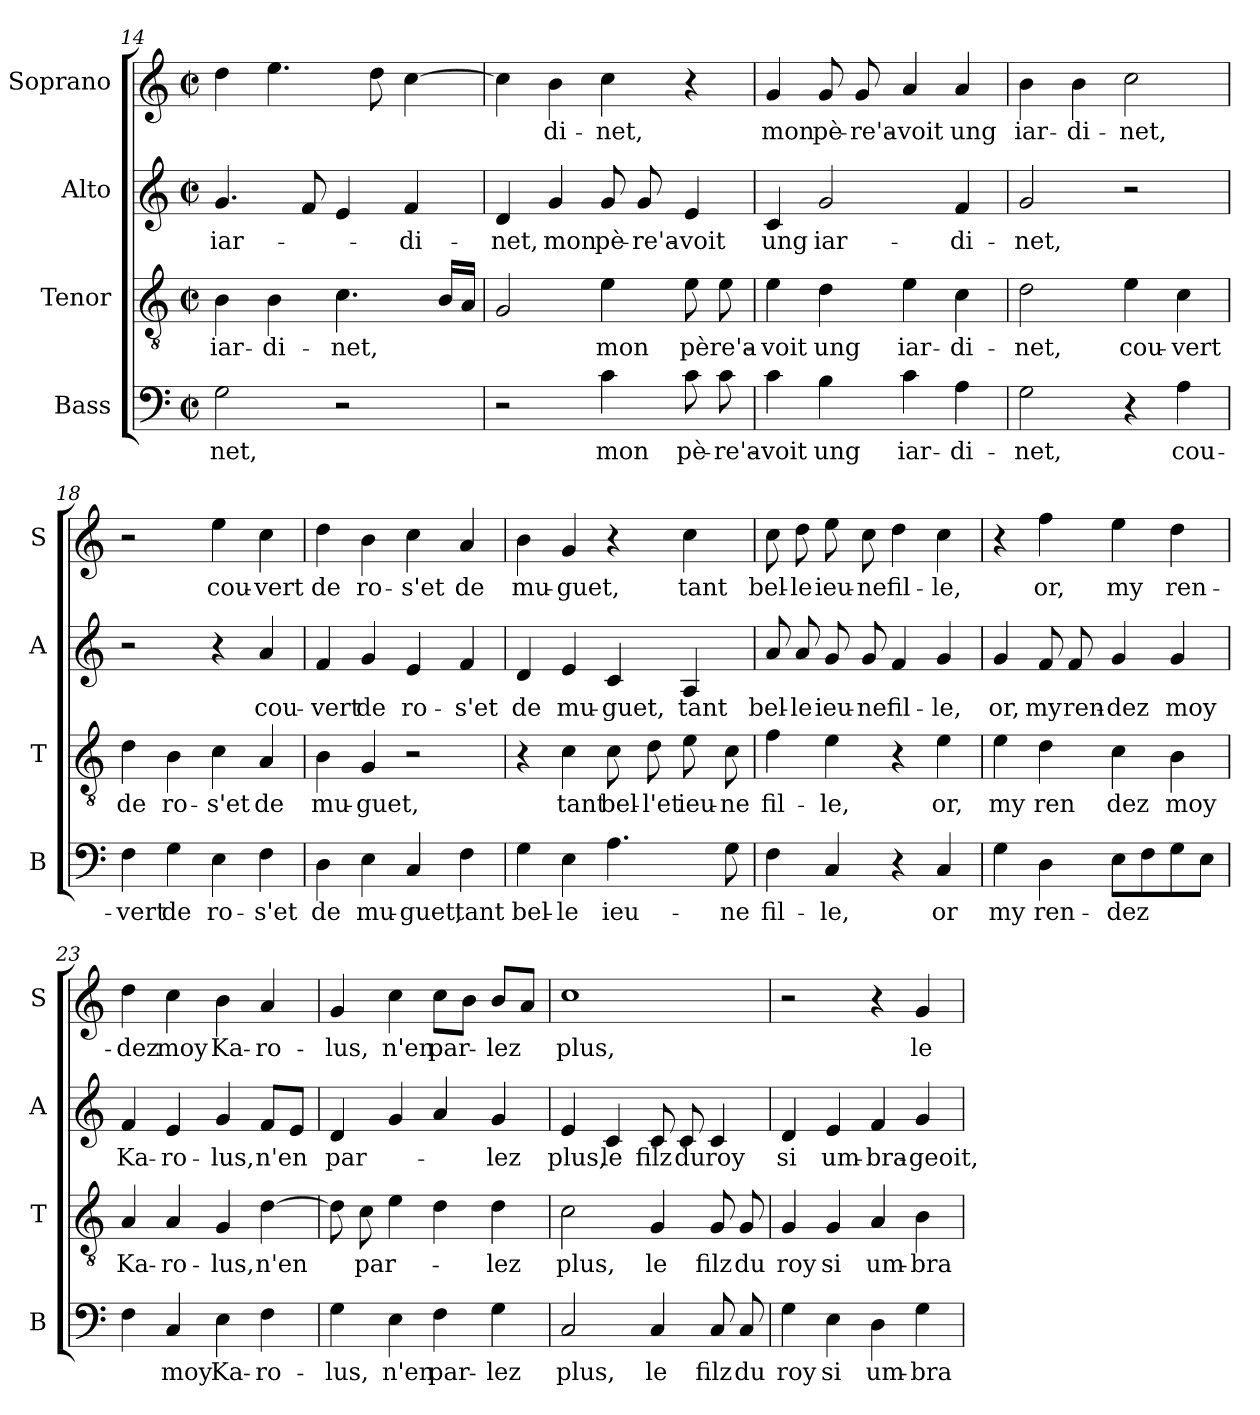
**kern	**text	**kern	**text	**kern	**text	**kern	**text
*part4	*part4	*part3	*part3	*part2	*part2	*part1	*part1
*staff4	*staff4	*staff3	*staff3	*staff2	*staff2	*staff1	*staff1
*I"Bass	*	*I"Tenor	*	*I"Alto	*	*I"Soprano	*
*I'B	*	*I'T	*	*I'A	*	*I'S	*
*clefF4	*	*clefGv2	*	*clefG2	*	*clefG2	*
*k[]	*	*k[]	*	*k[]	*	*k[]	*
*C:	*	*C:	*	*C:	*	*C:	*
*M2/2	*	*M2/2	*	*M2/2	*	*M2/2	*
*met(c|)	*	*met(c|)	*	*met(c|)	*	*met(c|)	*
=14	=14	=14	=14	=14	=14	=14	=14
!	!LO:LY:b	!	!LO:LY:b	!	!LO:LY:b	!	!
2G\	-net,	4B\	iar-	4.g/	iar-	4dd\	.
!	!	!	!LO:LY:b	!	!	!	!
.	.	4B\	-di-	.	.	4.ee\	.
.	.	.	.	8f/	.	.	.
!	!	!	!LO:LY:b	!	!	!	!
2r	.	4.c\	-net,	4e/	.	.	.
.	.	.	.	.	.	8dd\	.
!	!	!	!	!	!LO:LY:b	!	!
.	.	.	.	4f/	-di-	[4cc\	.
.	.	16B/LL	.	.	.	.	.
.	.	16A/JJ	.	.	.	.	.
=15	=15	=15	=15	=15	=15	=15	=15
!	!	!	!	!	!LO:LY:b	!	!
2r	.	2G/	.	4d/	-net,	4cc\]	.
!	!	!	!	!	!LO:LY:b	!	!LO:LY:b
.	.	.	.	4g/	mon	4b\	-di-
!	!LO:LY:b	!	!LO:LY:b	!	!LO:LY:b	!	!LO:LY:b
4c\	mon	4e\	mon	8g/	pè-	4cc\	-net,
!	!	!	!	!	!LO:LY:b	!	!
.	.	.	.	8g/	-re'a-	.	.
!	!LO:LY:b	!	!LO:LY:b	!	!LO:LY:b	!	!
8c\	pè-	8e\	père'a-	4e/	-voit	4r	.
!	!LO:LY:b	!	!	!	!	!	!
8c\	-re'a-	8e\	.	.	.	.	.
!!LO:LB:g=z
=16	=16	=16	=16	=16	=16	=16	=16
!	!LO:LY:b	!	!LO:LY:b	!	!LO:LY:b	!	!LO:LY:b
4c\	-voit	4e\	-voit	4c/	ung	4g/	mon
!	!LO:LY:b	!	!LO:LY:b	!	!LO:LY:b	!	!LO:LY:b
4B\	ung	4d\	ung	2g/	iar-	8g/	pè-
!	!	!	!	!	!	!	!LO:LY:b
.	.	.	.	.	.	8g/	-re'a-
!	!LO:LY:b	!	!LO:LY:b	!	!	!	!LO:LY:b
4c\	iar-	4e\	iar-	.	.	4a/	-voit
!	!LO:LY:b	!	!LO:LY:b	!	!LO:LY:b	!	!LO:LY:b
4A\	-di-	4c\	-di-	4f/	-di-	4a/	ung
=17	=17	=17	=17	=17	=17	=17	=17
!	!LO:LY:b	!	!LO:LY:b	!	!LO:LY:b	!	!LO:LY:b
2G\	-net,	2d\	-net,	2g/	-net,	4b\	iar-
!	!	!	!	!	!	!	!LO:LY:b
.	.	.	.	.	.	4b\	-di-
!	!	!	!LO:LY:b	!	!	!	!LO:LY:b
4r	.	4e\	cou-	2r	.	2cc\	-net,
!	!LO:LY:b	!	!LO:LY:b	!	!	!	!
4A\	cou-	4c\	-vert	.	.	.	.
=18	=18	=18	=18	=18	=18	=18	=18
!	!LO:LY:b	!	!LO:LY:b	!	!	!	!
4F\	-vert	4d\	de	2r	.	2r	.
!	!LO:LY:b	!	!LO:LY:b	!	!	!	!
4G\	de	4B\	ro-	.	.	.	.
!	!LO:LY:b	!	!LO:LY:b	!	!	!	!LO:LY:b
4E\	ro-	4c\	-s'et	4r	.	4ee\	cou-
!	!LO:LY:b	!	!LO:LY:b	!	!LO:LY:b	!	!LO:LY:b
4F\	-s'et	4A/	de	4a/	cou-	4cc\	-vert
=19	=19	=19	=19	=19	=19	=19	=19
!	!LO:LY:b	!	!LO:LY:b	!	!LO:LY:b	!	!LO:LY:b
4D\	de	4B\	mu-	4f/	-vert	4dd\	de
!	!LO:LY:b	!	!LO:LY:b	!	!LO:LY:b	!	!LO:LY:b
4E\	mu-	4G/	-guet,	4g/	de	4b\	ro-
!	!LO:LY:b	!	!	!	!LO:LY:b	!	!LO:LY:b
4C/	-guet,	2r	.	4e/	ro-	4cc\	-s'et
!	!LO:LY:b	!	!	!	!LO:LY:b	!	!LO:LY:b
4F\	tant	.	.	4f/	-s'et	4a/	de
=20	=20	=20	=20	=20	=20	=20	=20
!	!LO:LY:b	!	!	!	!LO:LY:b	!	!LO:LY:b
4G\	bel-	4r	.	4d/	de	4b\	mu-
!	!LO:LY:b	!	!LO:LY:b	!	!LO:LY:b	!	!LO:LY:b
4E\	-le	4c\	tant	4e/	mu-	4g/	-guet,
!	!LO:LY:b	!	!LO:LY:b	!	!LO:LY:b	!	!
4.A\	ieu-	8c\	bel-	4c/	-guet,	4r	.
!	!	!	!LO:LY:b	!	!	!	!
.	.	8d\	-l'et	.	.	.	.
!	!	!	!LO:LY:b	!	!LO:LY:b	!	!LO:LY:b
.	.	8e\	ieu-	4A/	tant	4cc\	tant
!	!LO:LY:b	!	!LO:LY:b	!	!	!	!
8G\	-ne	8c\	-ne	.	.	.	.
!!LO:LB:g=z
=21	=21	=21	=21	=21	=21	=21	=21
!	!LO:LY:b	!	!LO:LY:b	!	!LO:LY:b	!	!LO:LY:b
4F\	fil-	4f\	fil-	8a/	bel-	8cc\	bel-
!	!	!	!	!	!LO:LY:b	!	!LO:LY:b
.	.	.	.	8a/	-le	8dd\	-le
!	!LO:LY:b	!	!LO:LY:b	!	!LO:LY:b	!	!LO:LY:b
4C/	-le,	4e\	-le,	8g/	ieu-	8ee\	ieu-
!	!	!	!	!	!LO:LY:b	!	!LO:LY:b
.	.	.	.	8g/	-ne	8cc\	-ne
!	!	!	!	!	!LO:LY:b	!	!LO:LY:b
4r	.	4r	.	4f/	fil-	4dd\	fil-
!	!LO:LY:b	!	!LO:LY:b	!	!LO:LY:b	!	!LO:LY:b
4C/	or	4e\	or,	4g/	-le,	4cc\	-le,
=22	=22	=22	=22	=22	=22	=22	=22
!	!LO:LY:b	!	!LO:LY:b	!	!LO:LY:b	!	!
4G\	my	4e\	my	4g/	or,	4r	.
!	!LO:LY:b	!	!LO:LY:b	!	!LO:LY:b	!	!LO:LY:b
4D\	ren-	4d\	ren	8f/	my	4ff\	or,
!	!	!	!	!	!LO:LY:b	!	!
.	.	.	.	8f/	ren-	.	.
!	!LO:LY:b	!	!LO:LY:b	!	!LO:LY:b	!	!LO:LY:b
8E\L	-dez	4c\	dez	4g/	-dez	4ee\	my
8F\	.	.	.	.	.	.	.
!	!	!	!LO:LY:b	!	!LO:LY:b	!	!LO:LY:b
8G\	.	4B\	moy	4g/	moy	4dd\	ren-
8E\J	.	.	.	.	.	.	.
=23	=23	=23	=23	=23	=23	=23	=23
!	!	!	!LO:LY:b	!	!LO:LY:b	!	!LO:LY:b
4F\	.	4A/	Ka-	4f/	Ka-	4dd\	-dez
!	!LO:LY:b	!	!LO:LY:b	!	!LO:LY:b	!	!LO:LY:b
4C/	moy	4A/	-ro-	4e/	-ro-	4cc\	moy
!	!LO:LY:b	!	!LO:LY:b	!	!LO:LY:b	!	!LO:LY:b
4E\	Ka-	4G/	-lus,	4g/	-lus,	4b\	Ka-
!	!LO:LY:b	!	!LO:LY:b	!	!LO:LY:b	!	!LO:LY:b
4F\	-ro-	[4d\	n'en	8f/L	n'en	4a/	-ro-
.	.	.	.	8e/J	.	.	.
=24	=24	=24	=24	=24	=24	=24	=24
!	!LO:LY:b	!	!	!	!LO:LY:b	!	!LO:LY:b
4G\	-lus,	8d\]	.	4d/	par-	4g/	-lus,
!	!	!	!LO:LY:b	!	!	!	!
.	.	8c\	par-	.	.	.	.
!	!LO:LY:b	!	!	!	!	!	!LO:LY:b
4E\	n'en	4e\	.	4g/	.	4cc\	n'en
!	!LO:LY:b	!	!	!	!	!	!LO:LY:b
4F\	par-	4d\	.	4a/	.	8cc\L	par-
.	.	.	.	.	.	8b\J	.
!	!LO:LY:b	!	!LO:LY:b	!	!LO:LY:b	!	!LO:LY:b
4G\	-lez	4d\	-lez	4g/	-lez	8b/L	-lez
.	.	.	.	.	.	8a/J	.
=25	=25	=25	=25	=25	=25	=25	=25
!	!LO:LY:b	!	!LO:LY:b	!	!LO:LY:b	!	!LO:LY:b
2C/	plus,	2c\	plus,	4e/	plus,	1cc	plus,
!	!	!	!	!	!LO:LY:b	!	!
.	.	.	.	4c/	le	.	.
!	!LO:LY:b	!	!LO:LY:b	!	!LO:LY:b	!	!
4C/	le	4G/	le	8c/	filz	.	.
!	!	!	!	!	!LO:LY:b	!	!
.	.	.	.	8c/	du	.	.
!	!LO:LY:b	!	!LO:LY:b	!	!LO:LY:b	!	!
8C/	filz	8G/	filz	4c/	roy	.	.
!	!LO:LY:b	!	!LO:LY:b	!	!	!	!
8C/	du	8G/	du	.	.	.	.
!!LO:PB:g=z
=26	=26	=26	=26	=26	=26	=26	=26
!	!LO:LY:b	!	!LO:LY:b	!	!LO:LY:b	!	!
4G\	roy	4G/	roy	4d/	si	2r	.
!	!LO:LY:b	!	!LO:LY:b	!	!LO:LY:b	!	!
4E\	si	4G/	si	4e/	um-	.	.
!	!LO:LY:b	!	!LO:LY:b	!	!LO:LY:b	!	!
4D\	um-	4A/	um-	4f/	-bra-	4r	.
!	!LO:LY:b	!	!LO:LY:b	!	!LO:LY:b	!	!LO:LY:b
4G\	-bra-	4B\	-bra-	4g/	-geoit,	4g/	le
=	=	=	=	=	=	=	=
*-	*-	*-	*-	*-	*-	*-	*-
